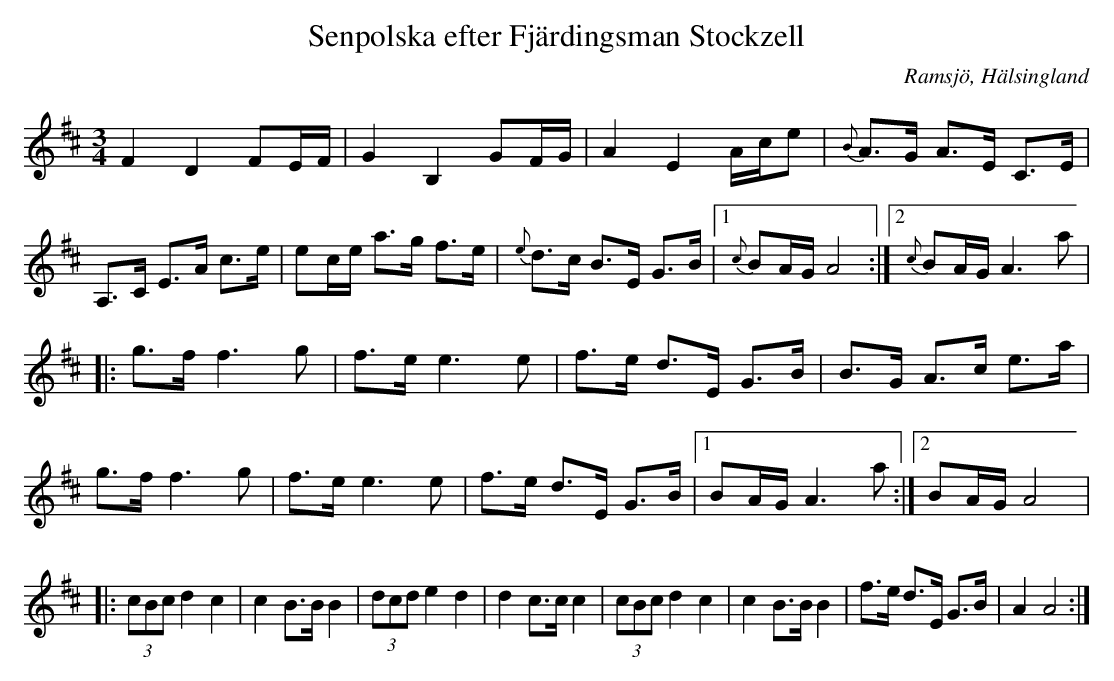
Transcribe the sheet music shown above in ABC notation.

X:1
T: Senpolska efter Fjärdingsman Stockzell
O: Ramsjö, Hälsingland
M:3/4
L:1/8
K:D
F2 D2 FE/F/|G2 B,2 GF/G/|A2 E2 A/c/e|{B}A>G A>E C>E|A,>C E>A c>e|ec/e/ a>g f>e| {e}d>c B>E G>B |1 {c}BA/G/ A4:|2{c}BA/G/ A2>a2|
|:g>f f2>g2|f>e e2>e2|f>e d>E G>B|B>G A>c e>a|g>f f2>g2|f>e e2>e2|f>e d>E G>B|1 BA/G/ A2>a2:|2 BA/G/ A4|
|:(3cBc d2 c2|c2 B>B B2|(3dcd e2 d2|d2 c>c c2|(3cBc d2 c2|c2 B>B B2|f>e d>E G>B|A2 A4:|
